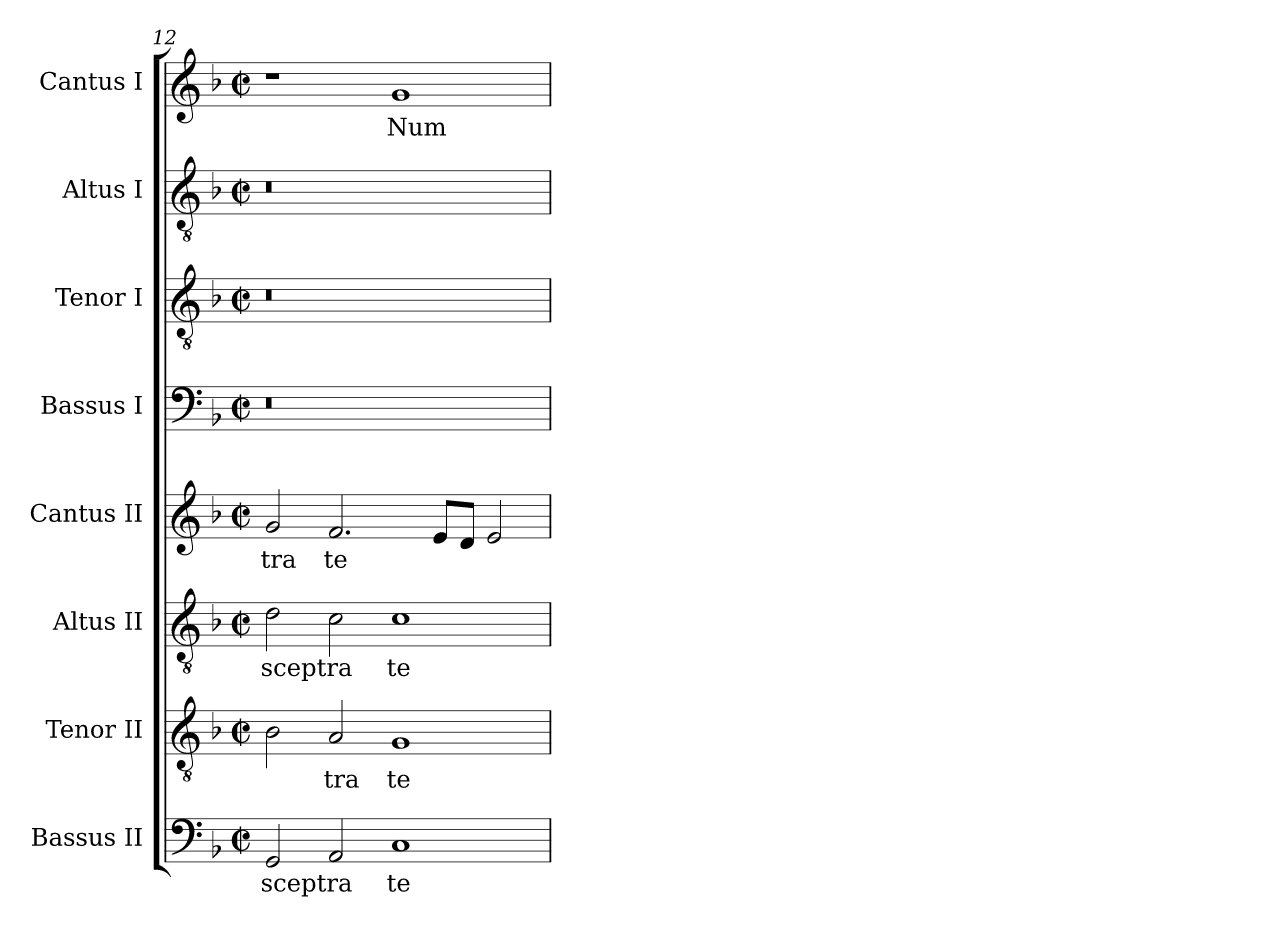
**kern	**text	**kern	**text	**kern	**text	**kern	**text	**kern	**kern	**kern	**kern	**text
*part8	*part8	*part7	*part7	*part6	*part6	*part5	*part5	*part4	*part3	*part2	*part1	*part1
*staff8	*staff8	*staff7	*staff7	*staff6	*staff6	*staff5	*staff5	*staff4	*staff3	*staff2	*staff1	*staff1
*I"Bassus II	*	*I"Tenor II	*	*I"Altus II	*	*I"Cantus II	*	*I"Bassus I	*I"Tenor I	*I"Altus I	*I"Cantus I	*
*clefF4	*	*clefGv2	*	*clefGv2	*	*clefG2	*	*clefF4	*clefGv2	*clefGv2	*clefG2	*
*k[b-]	*	*k[b-]	*	*k[b-]	*	*k[b-]	*	*k[b-]	*k[b-]	*k[b-]	*k[b-]	*
*F:	*	*F:	*	*F:	*	*F:	*	*F:	*F:	*F:	*F:	*
*M2/2	*	*M2/2	*	*M2/2	*	*M2/2	*	*M2/2	*M2/2	*M2/2	*M2/2	*
*met(c|)	*	*met(c|)	*	*met(c|)	*	*met(c|)	*	*met(c|)	*met(c|)	*met(c|)	*met(c|)	*
=12	=12	=12	=12	=12	=12	=12	=12	=12	=12	=12	=12	=12
!	!LO:LY:b:cj	!	!	!	!LO:LY:b:cj	!	!LO:LY:b:cj	!	!	!	!	!
2GG/	sceptra	2B-\	.	2d\	sceptra	2g/	tra	0r	0r	0r	1r	.
!	!	!	!LO:LY:b:cj	!	!	!	!LO:LY:b:cj	!	!	!	!	!
2AA/	.	2A/	tra	2c\	.	2.f/	te	.	.	.	.	.
!	!LO:LY:b:cj	!	!LO:LY:b:cj	!	!LO:LY:b:cj	!	!	!	!	!	!	!LO:LY:b:cj
1C	te-	1G	te	1c	te	.	.	.	.	.	1g	Num
.	.	.	.	.	.	8e/L	.	.	.	.	.	.
.	.	.	.	.	.	8d/J	.	.	.	.	.	.
.	.	.	.	.	.	2e/	.	.	.	.	.	.
=	=	=	=	=	=	=	=	=	=	=	=	=
*-	*-	*-	*-	*-	*-	*-	*-	*-	*-	*-	*-	*-
